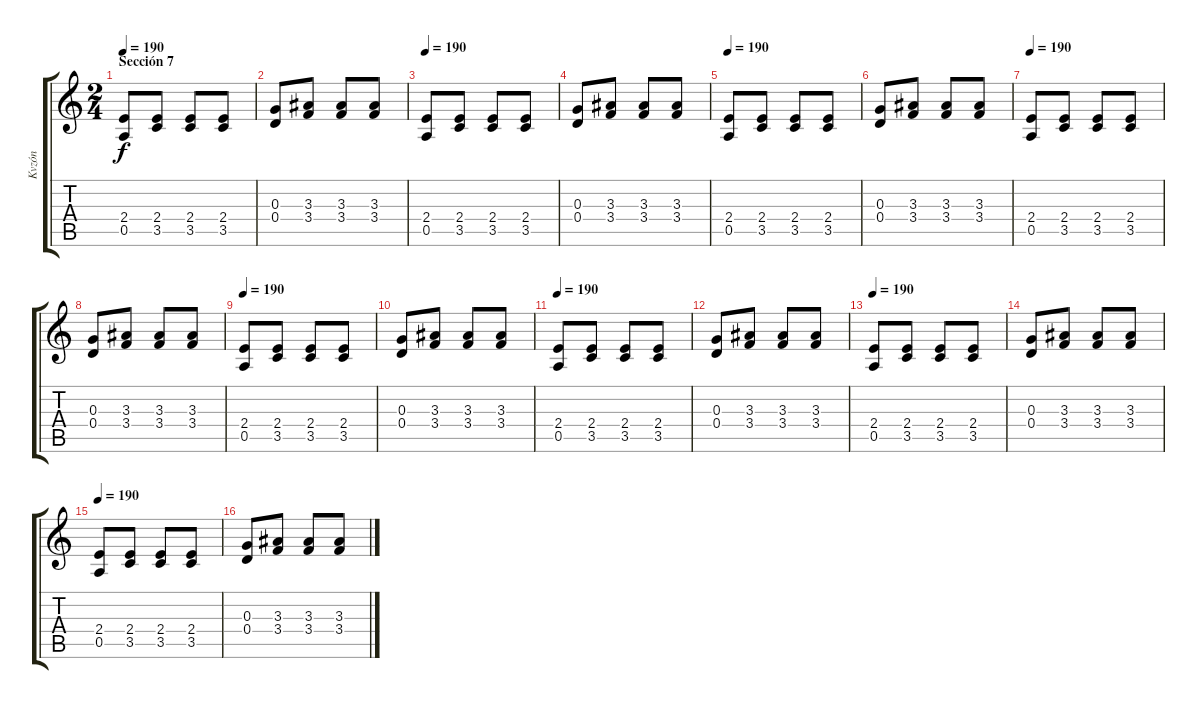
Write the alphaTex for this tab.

\track ("Kvzón" "Kvzón") {instrument overdrivenguitar}
\staff {score tabs}
\tuning (E4 B3 G3 D3 A2 E2) {hide}
\ts (2 4)
\section ("" "Sección 7")
\tempo 190
\clef g2
\ks c
(2.4 0.5).8{dy f} (2.4 3.5).8 (2.4 3.5).8 (2.4 3.5).8 |
(0.3 0.4).8 (3.3 3.4).8 (3.3 3.4).8 (3.3 3.4).8 |
\tempo 190
(2.4 0.5).8 (2.4 3.5).8 (2.4 3.5).8 (2.4 3.5).8 |
(0.3 0.4).8 (3.3 3.4).8 (3.3 3.4).8 (3.3 3.4).8 |
\tempo 190
(2.4 0.5).8 (2.4 3.5).8 (2.4 3.5).8 (2.4 3.5).8 |
(0.3 0.4).8 (3.3 3.4).8 (3.3 3.4).8 (3.3 3.4).8 |
\tempo 190
(2.4 0.5).8 (2.4 3.5).8 (2.4 3.5).8 (2.4 3.5).8 |
(0.3 0.4).8 (3.3 3.4).8 (3.3 3.4).8 (3.3 3.4).8 |
\tempo 190
(2.4 0.5).8 (2.4 3.5).8 (2.4 3.5).8 (2.4 3.5).8 |
(0.3 0.4).8 (3.3 3.4).8 (3.3 3.4).8 (3.3 3.4).8 |
\tempo 190
(2.4 0.5).8 (2.4 3.5).8 (2.4 3.5).8 (2.4 3.5).8 |
(0.3 0.4).8 (3.3 3.4).8 (3.3 3.4).8 (3.3 3.4).8 |
\tempo 190
(2.4 0.5).8 (2.4 3.5).8 (2.4 3.5).8 (2.4 3.5).8 |
(0.3 0.4).8 (3.3 3.4).8 (3.3 3.4).8 (3.3 3.4).8 |
\tempo 190
(2.4 0.5).8 (2.4 3.5).8 (2.4 3.5).8 (2.4 3.5).8 |
(0.3 0.4).8 (3.3 3.4).8 (3.3 3.4).8 (3.3 3.4).8
